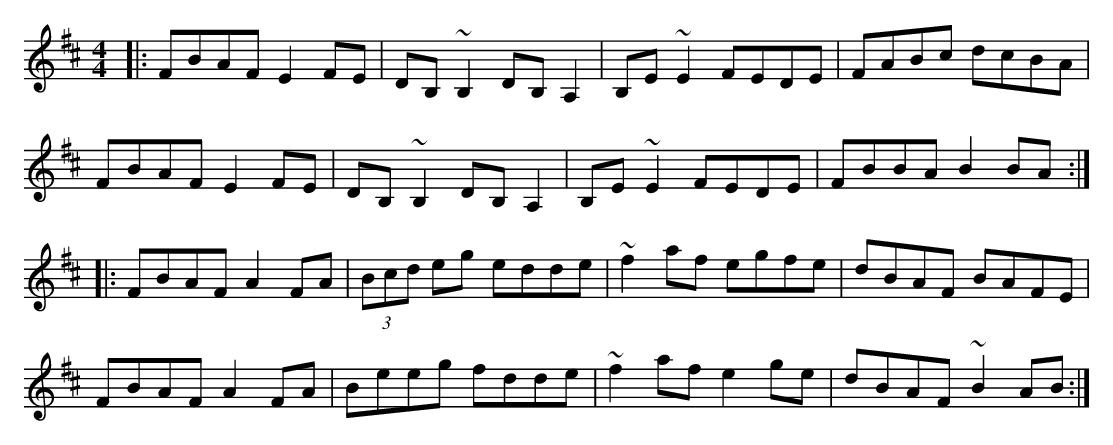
X:1
M:4/4
K:D
|:FBAF E2FE|DB,~B,2 DB,A,2|B,E~E2 FEDE|FABc dcBA|
FBAF E2FE|DB,~B,2 DB,A,2|B,E~E2 FEDE|FBBA B2BA:|
|:FBAF A2FA|(3Bcd eg edde|~f2af egfe|dBAF BAFE|
FBAF A2FA|Beeg fdde|~f2af e2ge|dBAF ~B2AB:|
